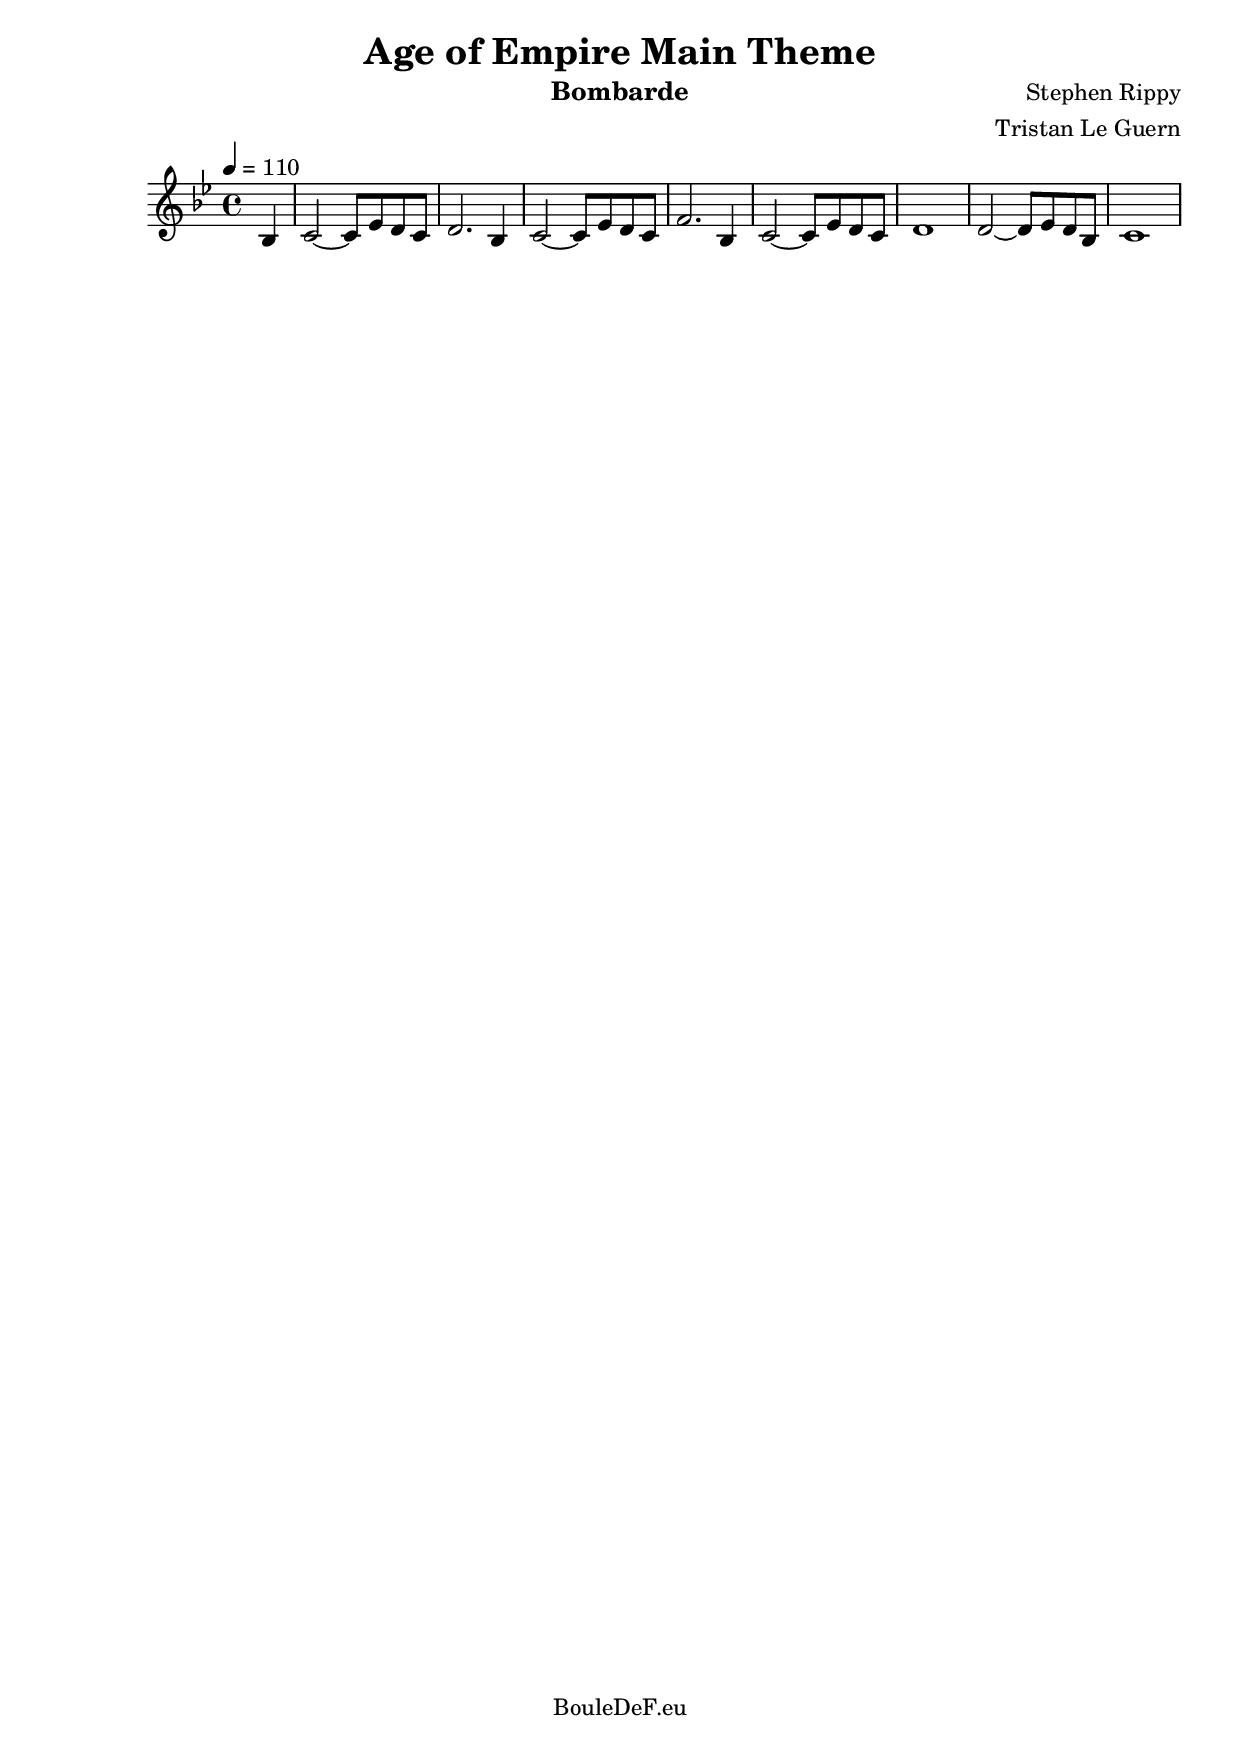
\version "2.16.0"
\include "italiano.ly"

\header {
	title = "Age of Empire Main Theme"
	composer = "Stephen Rippy"
	arranger = "Tristan Le Guern"
	instrument = "Bombarde"
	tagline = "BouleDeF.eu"
}

\score {
	\new Staff \relative si {
		\clef "treble"
		\key sib \major
		\time 4/4
		\tempo 4 = 110

		\partial 4 sib
		| do2~ do8 mib re do
		| re2. sib4
		| do2~ do8 mib re do
		| fa2. sib,4
		| do2~ do8 mib re do
		| re1
		| re2~ re8 mib8 re sib
		| do1
	}
}
